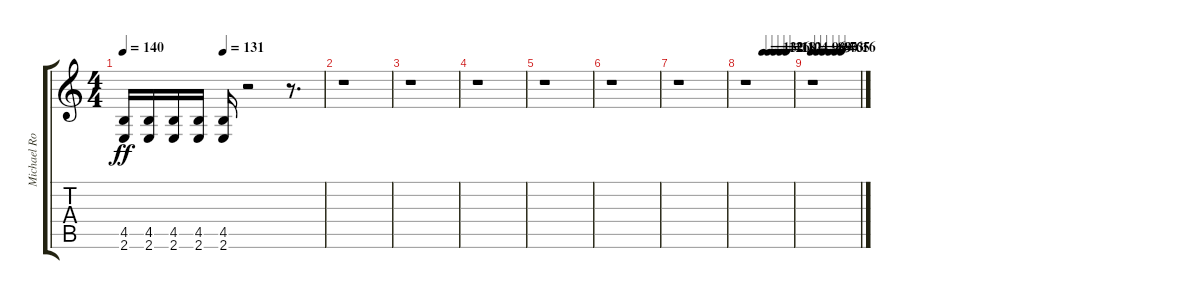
\track ("Michael Romeo" "Michael Ro") {instrument distortionguitar}
\staff {score tabs}
\tuning (D4 A3 F3 C3 G2 D2) {hide}
\ts (4 4)
\tempo 140
\tempo (131 0.5)
\clef g2
\ks c
(4.5 2.6).16{dy ff} (4.5 2.6).16 (4.5 2.6).16 (4.5 2.6).16 (4.5 2.6).16 r.2 r.8{d} |
r.1 |
r.1 |
r.1 |
r.1 |
r.1 |
r.1 |
\tempo (132 0.375)
\tempo (126 0.5)
\tempo (118 0.625)
\tempo (112 0.75)
\tempo (104 0.875)
r.1 |
\tempo 96
\tempo (89 0.125)
\tempo (80 0.25)
\tempo (73 0.375)
\tempo (65 0.5)
\tempo (16 0.625)
r.1
